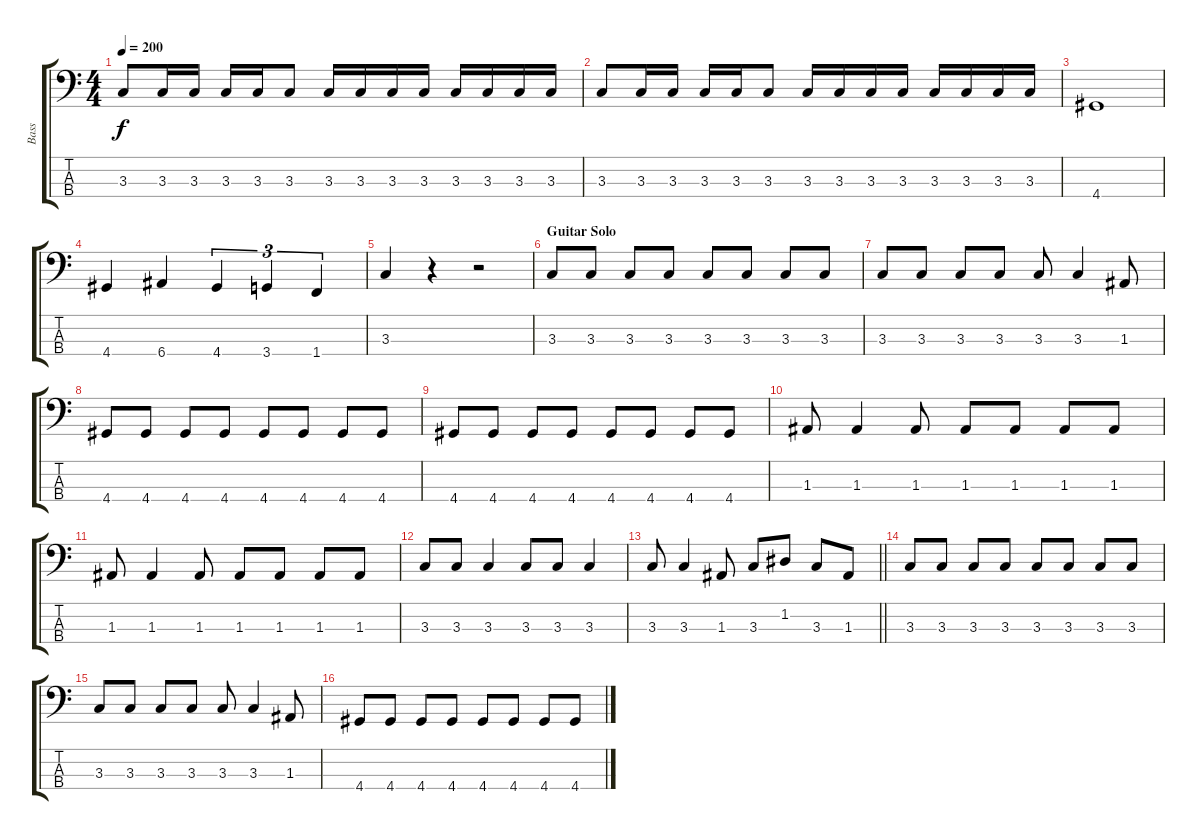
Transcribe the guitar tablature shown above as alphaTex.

\track ("Bass" "Bass") {instrument electricbassfinger}
\staff {score tabs}
\tuning (G2 D2 A1 E1) {hide}
\ts (4 4)
\tempo 200
\clef f4
\ks c
3.3.8{dy f} 3.3.16 3.3.16 3.3.16 3.3.16 3.3.8 3.3.16 3.3.16 3.3.16 3.3.16 3.3.16 3.3.16 3.3.16 3.3.16 |
3.3.8 3.3.16 3.3.16 3.3.16 3.3.16 3.3.8 3.3.16 3.3.16 3.3.16 3.3.16 3.3.16 3.3.16 3.3.16 3.3.16 |
4.4.1 |
4.4.4 6.4.4 4.4.4{tu (3 2)} 3.4.4{tu (3 2)} 1.4.4{tu (3 2)} |
3.3.4 r.4 r.2 |
\section ("" "Guitar Solo")
3.3.8 3.3.8 3.3.8 3.3.8 3.3.8 3.3.8 3.3.8 3.3.8 |
3.3.8 3.3.8 3.3.8 3.3.8 3.3.8 3.3.4 1.3.8 |
4.4.8 4.4.8 4.4.8 4.4.8 4.4.8 4.4.8 4.4.8 4.4.8 |
4.4.8 4.4.8 4.4.8 4.4.8 4.4.8 4.4.8 4.4.8 4.4.8 |
1.3.8 1.3.4 1.3.8 1.3.8 1.3.8 1.3.8 1.3.8 |
1.3.8 1.3.4 1.3.8 1.3.8 1.3.8 1.3.8 1.3.8 |
3.3.8 3.3.8 3.3.4 3.3.8 3.3.8 3.3.4 |
\barLineRight lightlight
3.3.8 3.3.4 1.3.8 3.3.8 1.2.8 3.3.8 1.3.8 |
3.3.8 3.3.8 3.3.8 3.3.8 3.3.8 3.3.8 3.3.8 3.3.8 |
3.3.8 3.3.8 3.3.8 3.3.8 3.3.8 3.3.4 1.3.8 |
4.4.8 4.4.8 4.4.8 4.4.8 4.4.8 4.4.8 4.4.8 4.4.8
